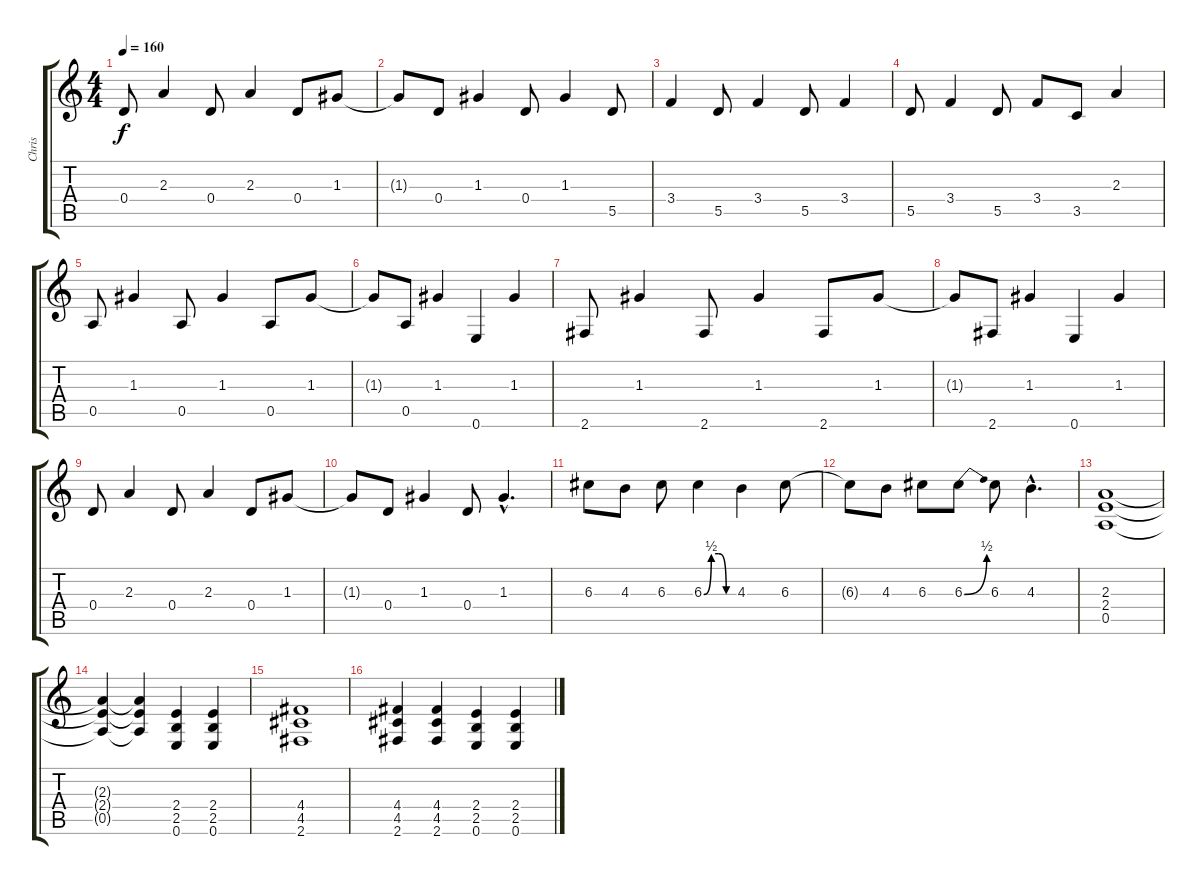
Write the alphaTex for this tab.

\track ("Chris" "Chris") {instrument overdrivenguitar}
\staff {score tabs}
\tuning (E4 B3 G3 D3 A2 E2) {hide}
\ts (4 4)
\tempo 160
\clef g2
\ks c
0.4.8{dy f instrument electricguitarclean} 2.3.4{instrument electricguitarclean} 0.4.8{instrument electricguitarclean} 2.3.4{instrument electricguitarclean} 0.4.8{instrument electricguitarclean} 1.3.8{instrument electricguitarclean} |
1.3{t}.8{instrument electricguitarclean} 0.4.8{instrument electricguitarclean} 1.3.4{instrument electricguitarclean} 0.4.8{instrument electricguitarclean} 1.3.4{instrument electricguitarclean} 5.5.8{instrument electricguitarclean} |
3.4.4{instrument electricguitarclean} 5.5.8{instrument electricguitarclean} 3.4.4{instrument electricguitarclean} 5.5.8{instrument electricguitarclean} 3.4.4{instrument electricguitarclean} |
5.5.8{instrument electricguitarclean} 3.4.4{instrument electricguitarclean} 5.5.8{instrument electricguitarclean} 3.4.8{instrument electricguitarclean} 3.5.8{instrument electricguitarclean} 2.3.4{instrument electricguitarclean} |
0.5.8{instrument electricguitarclean} 1.3.4{instrument electricguitarclean} 0.5.8{instrument electricguitarclean} 1.3.4{instrument electricguitarclean} 0.5.8{instrument electricguitarclean} 1.3.8{instrument electricguitarclean} |
1.3{t}.8 0.5.8{instrument electricguitarclean} 1.3.4{instrument electricguitarclean} 0.6.4{instrument electricguitarclean} 1.3.4{instrument electricguitarclean} |
2.6.8{instrument electricguitarclean} 1.3.4{instrument electricguitarclean} 2.6.8{instrument electricguitarclean} 1.3.4{instrument electricguitarclean} 2.6.8{instrument electricguitarclean} 1.3.8{instrument electricguitarclean} |
1.3{t}.8{instrument electricguitarclean} 2.6.8 1.3.4{instrument electricguitarclean} 0.6.4{instrument electricguitarclean} 1.3.4{instrument electricguitarclean} |
0.4.8{instrument electricguitarclean} 2.3.4{instrument electricguitarclean} 0.4.8{instrument electricguitarclean} 2.3.4{instrument electricguitarclean} 0.4.8{instrument electricguitarclean} 1.3.8{instrument electricguitarclean} |
1.3{t}.8{instrument electricguitarclean} 0.4.8{instrument electricguitarclean} 1.3.4{instrument electricguitarclean} 0.4.8{instrument electricguitarclean} 1.3{hac}.4{d instrument electricguitarclean} |
6.3.8{balance 16 instrument overdrivenguitar} 4.3.8 6.3.8 6.3{be (custom 0 0 15 2 30 2 45 0 60 0)}.4 4.3.4 6.3.8 |
6.3{t}.8 4.3.8 6.3.8 6.3{be (bend 0 0 60 2)}.8 6.3.8 4.3{hac}.4{d} |
(2.3 2.4 0.5).1{volume 8} |
(2.3{t} 2.4{t} 0.5{t}).4 (2.3{t} 2.4{t} 0.5{t}).4 (2.4 2.5 0.6).4 (2.4 2.5 0.6).4 |
(4.4 4.5 2.6).1 |
(4.4 4.5 2.6).4 (4.4 4.5 2.6).4 (2.4 2.5 0.6).4 (2.4 2.5 0.6).4
